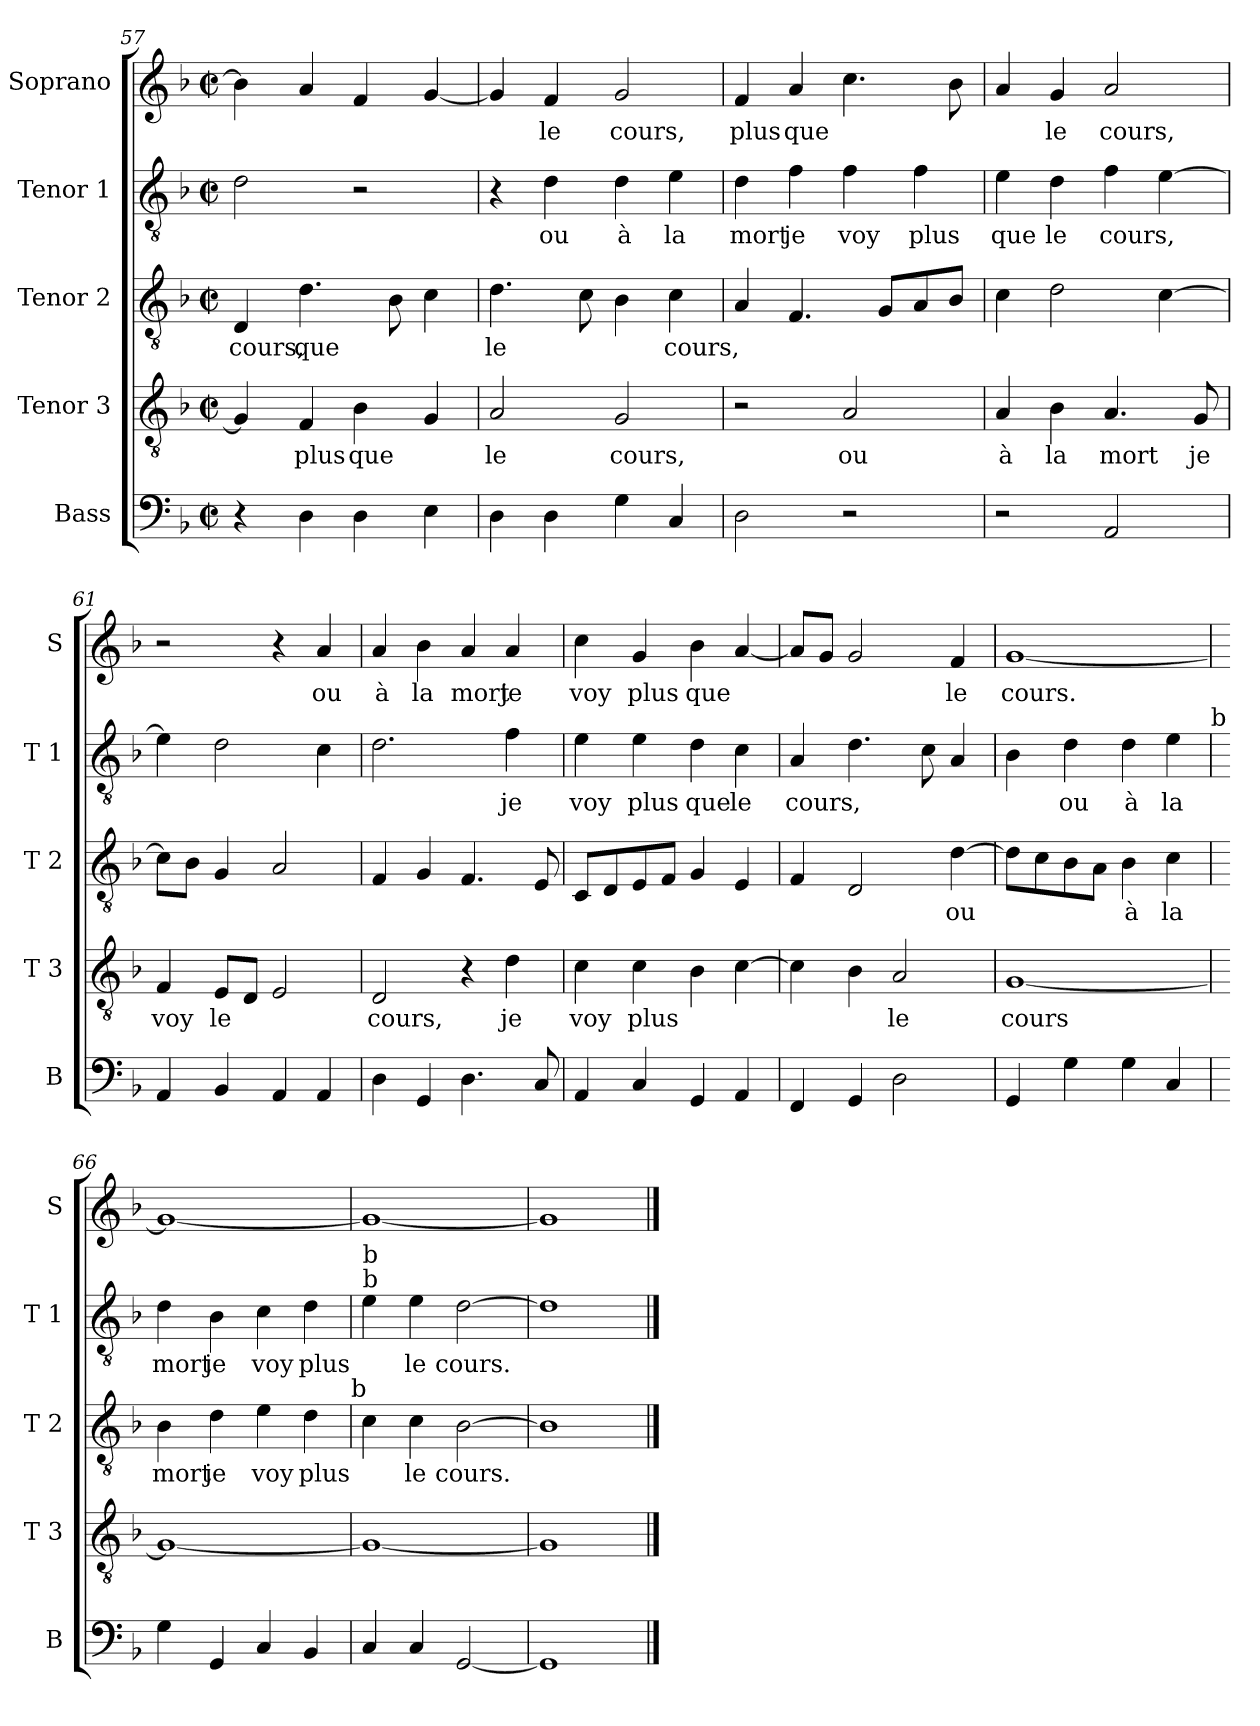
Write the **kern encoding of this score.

**kern	**kern	**text	**kern	**text	**kern	**text	**kern	**text
*part5	*part4	*part4	*part3	*part3	*part2	*part2	*part1	*part1
*staff5	*staff4	*staff4	*staff3	*staff3	*staff2	*staff2	*staff1	*staff1
*I"Bass	*I"Tenor 3	*	*I"Tenor 2	*	*I"Tenor 1	*	*I"Soprano	*
*I'B	*I'T 3	*	*I'T 2	*	*I'T 1	*	*I'S	*
!!LO:PB:g=z
*clefF4	*clefGv2	*	*clefGv2	*	*clefGv2	*	*clefG2	*
*k[b-]	*k[b-]	*	*k[b-]	*	*k[b-]	*	*k[b-]	*
*F:	*F:	*	*F:	*	*F:	*	*F:	*
*M2/2	*M2/2	*	*M2/2	*	*M2/2	*	*M2/2	*
*met(c|)	*met(c|)	*	*met(c|)	*	*met(c|)	*	*met(c|)	*
=57	=57	=57	=57	=57	=57	=57	=57	=57
4r	4G/]	.	4D/	cours,	2d\	.	4b-\]	.
4D\	4F/	plus	4.d\	que	.	.	4a/	.
4D\	4B-\	que	.	.	2r	.	4f/	.
.	.	.	8B-\	.	.	.	.	.
4E\	4G/	.	4c\	.	.	.	[4g/	.
=58	=58	=58	=58	=58	=58	=58	=58	=58
4D\	2A/	le	4.d\	le	4r	.	4g/]	.
4D\	.	.	.	.	4d\	ou	4f/	le
.	.	.	8c\	.	.	.	.	.
4G\	2G/	cours,	4B-\	.	4d\	à	2g/	cours,
4C/	.	.	4c\	cours,	4e\	la	.	.
=59	=59	=59	=59	=59	=59	=59	=59	=59
2D\	2r	.	4A/	.	4d\	mort	4f/	plus
.	.	.	4.F/	.	4f\	je	4a/	que
2r	2A/	ou	.	.	4f\	voy	4.cc\	.
.	.	.	8G/L	.	.	.	.	.
.	.	.	8A/	.	4f\	plus	.	.
.	.	.	8B-/J	.	.	.	8b-\	.
=60	=60	=60	=60	=60	=60	=60	=60	=60
2r	4A/	à	4c\	.	4e\	que	4a/	.
.	4B-\	la	2d\	.	4d\	le	4g/	le
2AA/	4.A/	mort	.	.	4f\	cours,	2a/	cours,
.	.	.	[4c\	.	[4e\	.	.	.
.	8G/	je	.	.	.	.	.	.
=61	=61	=61	=61	=61	=61	=61	=61	=61
4AA/	4F/	voy	8c\L]	.	4e\]	.	2r	.
.	.	.	8B-\J	.	.	.	.	.
4BB-/	8E/L	le	4G/	.	2d\	.	.	.
.	8D/J	.	.	.	.	.	.	.
4AA/	2E/	.	2A/	.	.	.	4r	.
4AA/	.	.	.	.	4c\	.	4a/	ou
=62	=62	=62	=62	=62	=62	=62	=62	=62
4D\	2D/	cours,	4F/	.	2.d\	.	4a/	à
4GG/	.	.	4G/	.	.	.	4b-\	la
4.D\	4r	.	4.F/	.	.	.	4a/	mort
.	4d\	je	.	.	4f\	je	4a/	je
8C/	.	.	8E/	.	.	.	.	.
!!LO:LB:g=z
=63	=63	=63	=63	=63	=63	=63	=63	=63
4AA/	4c\	voy	8C/L	.	4e\	voy	4cc\	voy
.	.	.	8D/	.	.	.	.	.
4C/	4c\	plus	8E/	.	4e\	plus	4g/	plus
.	.	.	8F/J	.	.	.	.	.
4GG/	4B-\	.	4G/	.	4d\	que	4b-\	que
4AA/	[4c\	.	4E/	.	4c\	le	[4a/	.
=64	=64	=64	=64	=64	=64	=64	=64	=64
4FF/	4c\]	.	4F/	.	4A/	cours,	8a/L]	.
.	.	.	.	.	.	.	8g/J	.
4GG/	4B-\	.	2D/	.	4.d\	.	2g/	.
2D\	2A/	le	.	.	.	.	.	.
.	.	.	.	.	8c\	.	.	.
.	.	.	[4d\	ou	4A/	.	4f/	le
=65	=65	=65	=65	=65	=65	=65	=65	=65
4GG/	[1G	cours	8d\L]	.	4B-\	.	[1g	cours.
.	.	.	8c\	.	.	.	.	.
4G\	.	.	8B-\	.	4d\	ou	.	.
.	.	.	8A\J	.	.	.	.	.
4G\	.	.	4B-\	à	4d\	à	.	.
4C/	.	.	4c\	la	4e\	la	.	.
!	!	!	!	!	!LO:TX:a:t=b	!	!	!
=66	=66	=66	=66	=66	=66	=66	=66	=66
4G\	1G_	.	4B-\	mort	4d\	mort	1g_	.
4GG/	.	.	4d\	je	4B-\	je	.	.
4C/	.	.	4e\	voy	4c\	voy	.	.
4BB-/	.	.	4d\	plus	4d\	plus	.	.
!	!	!	!LO:TX:a:t=b	!	!	!	!	!
=67	=67	=67	=67	=67	=67	=67	=67	=67
!	!	!	!	!	!LO:TX:a:t=b	!	!	!
!	!	!	!	!	!LO:TX:a:t=b	!	!	!
4C/	1G_	.	4c\	.	4e\	.	1g_	.
4C/	.	.	4c\	le	4e\	le	.	.
[2GG/	.	.	[2B-\	cours.	[2d\	cours.	.	.
=68	=68	=68	=68	=68	=68	=68	=68	=68
1GG]	1G]	.	1B-]	.	1d]	.	1g]	.
==	==	==	==	==	==	==	==	==
*-	*-	*-	*-	*-	*-	*-	*-	*-
